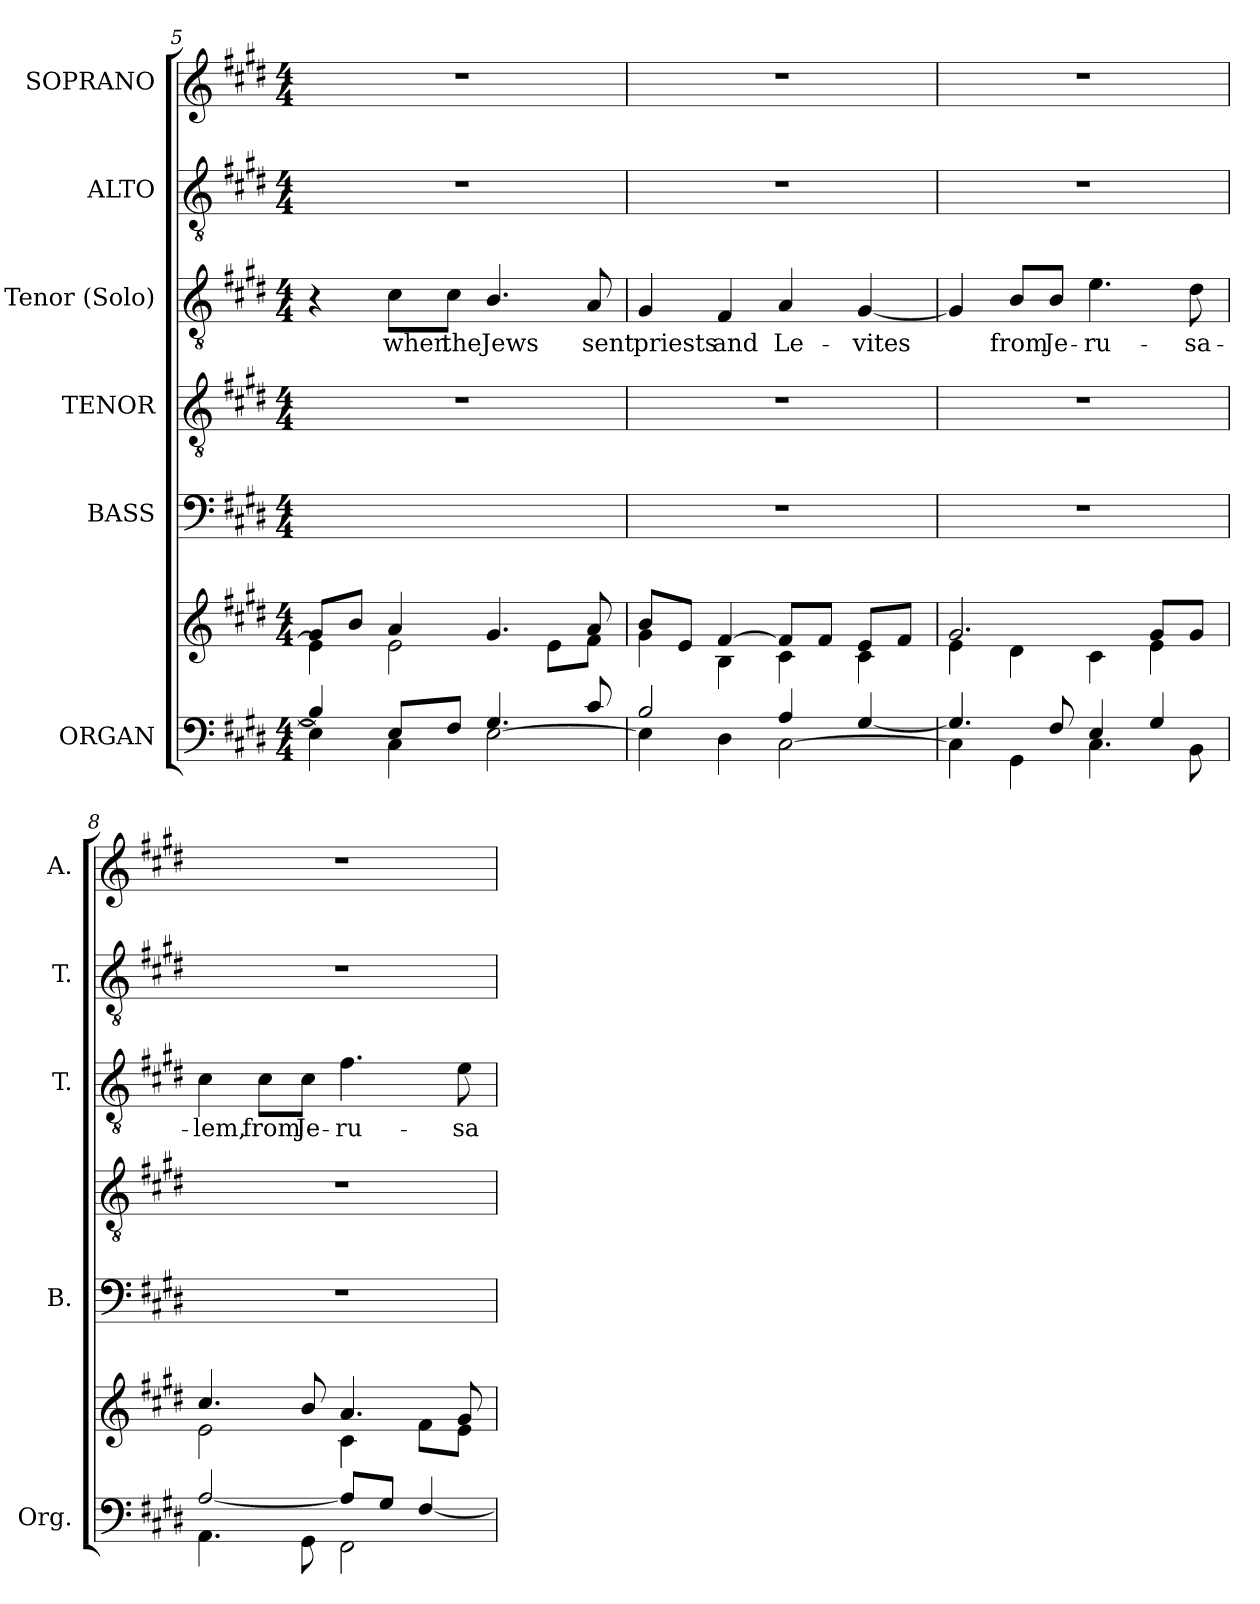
**kern	**kern	**kern	**kern	**kern	**text	**kern	**kern
*part6	*part6	*part5	*part4	*part3	*part3	*part2	*part1
*staff7	*staff6	*staff5	*staff4	*staff3	*staff3	*staff2	*staff1
*I"ORGAN	*	*I"BASS	*I"TENOR	*I"Tenor (Solo)	*	*I"ALTO	*I"SOPRANO
*I'Org.	*	*I'B.	*	*I'T.	*	*I'T.	*I'A.
!!LO:LB:g=z
*clefF4	*clefG2	*clefF4	*clefGv2	*clefGv2	*	*clefGv2	*clefG2
*	*	*	*ITrd7c12	*	*	*	*
*k[f#c#g#d#]	*k[f#c#g#d#]	*k[f#c#g#d#]	*k[f#c#g#d#]	*k[f#c#g#d#]	*	*k[f#c#g#d#]	*k[f#c#g#d#]
*E:	*E:	*E:	*E:	*E:	*	*E:	*E:
*M4/4	*M4/4	*M4/4	*M4/4	*M4/4	*	*M4/4	*M4/4
=5	=5	=5	=5	=5	=5	=5	=5
*^	*^	*	*	*	*	*	*
*	*^	*	*	*	*	*	*	*	*
1ryy	4Bi/]	4Ei\]	8g#i/L	4ei\]	1ryy	1r	4r	.	1r	1r
.	.	.	8bi/J	.	.	.	.	.	.	.
!	!	!	!	!	!	!	!	!LO:LY:b:color=#000000	!	!
.	8Ei/L	4C#i\	4ai/	2ei\	.	.	8c#i\L	when	.	.
!	!	!	!	!	!	!	!	!LO:LY:b:color=#000000	!	!
.	8F#i/J	.	.	.	.	.	8c#i\J	the	.	.
!	!	!	!	!	!	!	!	!LO:LY:b:color=#000000	!	!
.	4.G#i/	[<2Ei\	4.g#i/	.	.	.	4.Bi/	Jews	.	.
.	.	.	.	8ei\L	.	.	.	.	.	.
!	!	!	!	!	!	!	!	!LO:LY:b:color=#000000	!	!
.	8c#i/	.	8ai/	8f#i\J	.	.	8Ai/	sent	.	.
=6	=6	=6	=6	=6	=6	=6	=6	=6	=6	=6
!	!	!	!	!	!	!	!	!LO:LY:b:color=#000000	!	!
1ryy	2Bi/	4Ei\]	8bi/L	4g#i\	1r	1r	4G#i/	priests	1r	1r
.	.	.	8ei/J	.	.	.	.	.	.	.
!	!	!	!	!	!	!	!	!LO:LY:b:color=#000000	!	!
.	.	4D#i\	[>4f#i/	4Bi\	.	.	4F#i/	and	.	.
!	!	!	!	!	!	!	!	!LO:LY:b:color=#000000	!	!
.	4Ai/	[<2C#i\	8f#i/L]	4c#i\	.	.	4Ai/	Le-	.	.
.	.	.	8f#i/J	.	.	.	.	.	.	.
!	!	!	!	!	!	!	!	!LO:LY:b:color=#000000	!	!
.	[>4G#i/	.	8ei/L	4c#i\	.	.	[<4G#i/	-vites	.	.
.	.	.	8f#i/J	.	.	.	.	.	.	.
=7	=7	=7	=7	=7	=7	=7	=7	=7	=7	=7
1ryy	4.G#i/]	4C#i\]	2.g#i/	4ei\	1r	1r	4G#i/]	.	1r	1r
!	!	!	!	!	!	!	!	!LO:LY:b:color=#000000	!	!
.	.	4GG#i\	.	4d#i\	.	.	8Bi/L	from	.	.
!	!	!	!	!	!	!	!	!LO:LY:b:color=#000000	!	!
.	8F#i/	.	.	.	.	.	8Bi/J	Je-	.	.
!	!	!	!	!	!	!	!	!LO:LY:b:color=#000000	!	!
.	4Ei/	4.C#i\	.	4c#i\	.	.	4.ei\	-ru-	.	.
.	4G#i/	.	8g#i/L	4ei\	.	.	.	.	.	.
!	!	!	!	!	!	!	!	!LO:LY:b:color=#000000	!	!
.	.	8BBi\	8g#i/J	.	.	.	8d#i\	-sa-	.	.
=8	=8	=8	=8	=8	=8	=8	=8	=8	=8	=8
!	!	!	!	!	!	!	!	!LO:LY:b:color=#000000	!	!
1ryy	[>2Ai/	4.AAi\	4.cc#i/	2ei\	1r	1r	4c#i\	-lem,	1r	1r
!	!	!	!	!	!	!	!	!LO:LY:b:color=#000000	!	!
.	.	.	.	.	.	.	8c#i\L	from	.	.
!	!	!	!	!	!	!	!	!LO:LY:b:color=#000000	!	!
.	.	8GG#i\	8bi/	.	.	.	8c#i\J	Je-	.	.
!	!	!	!	!	!	!	!	!LO:LY:b:color=#000000	!	!
.	8Ai/L]	2FF#i\	4.ai/	4c#i\	.	.	4.f#i\	-ru-	.	.
.	8G#i/J	.	.	.	.	.	.	.	.	.
.	[>4F#i/	.	.	8f#i\L	.	.	.	.	.	.
!	!	!	!	!	!	!	!	!LO:LY:b:color=#000000	!	!
.	.	.	8g#i/	8ei\J	.	.	8ei\	-sa-	.	.
*v	*v	*v	*	*	*	*	*	*	*	*
*	*v	*v	*	*	*	*	*	*
=	=	=	=	=	=	=	=
*-	*-	*-	*-	*-	*-	*-	*-
